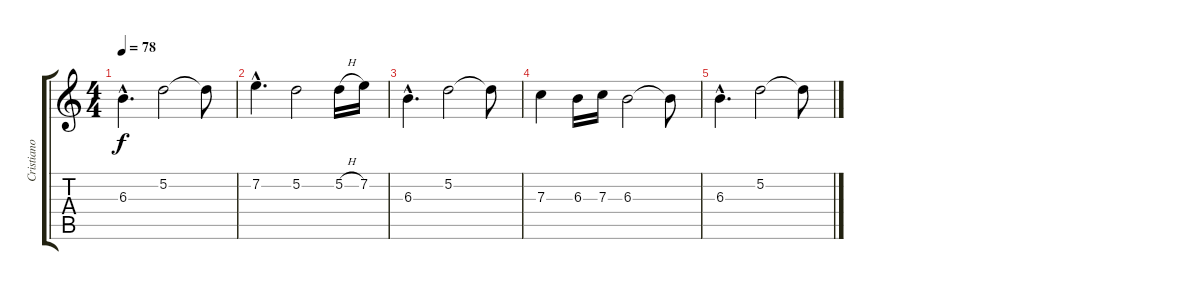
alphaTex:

\track ("Cristiano Migliore" "Cristiano ") {instrument overdrivenguitar}
\staff {score tabs}
\tuning (D4 A3 F3 C3 G2 D2) {hide}
\ts (4 4)
\tempo 78
\clef g2
\ks c
6.3{hac}.4{d dy f} 5.2.2 5.2{t}.8 |
7.2{hac}.4{d} 5.2.2 5.2{h}.16 7.2.16 |
6.3{hac}.4{d} 5.2.2 5.2{t}.8 |
7.3.4 6.3.16 7.3.16 6.3.2 6.3{t}.8 |
6.3{hac}.4{d} 5.2.2 5.2{t}.8
